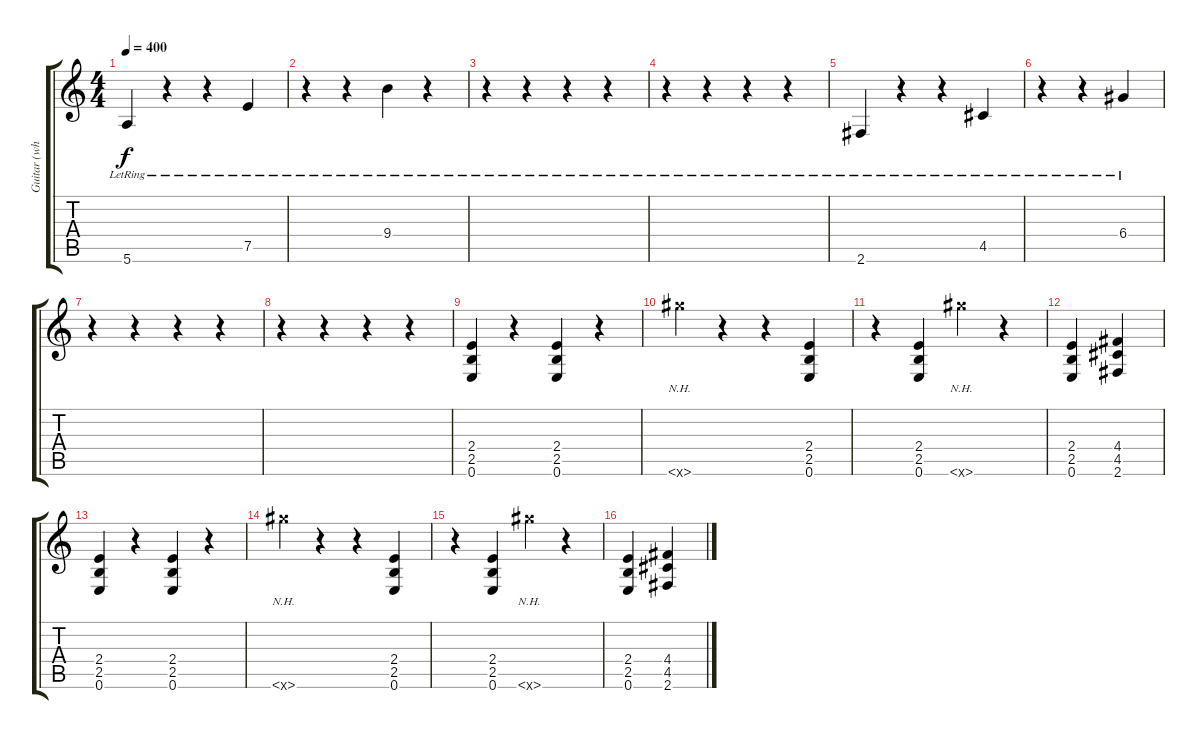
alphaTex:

\track ("Guitar (what you should learn)" "Guitar (wh") {instrument distortionguitar}
\staff {score tabs}
\tuning (E4 B3 G3 D3 A2 E2) {hide}
\ts (4 4)
\tempo 400
\clef g2
\ks c
5.6{lr}.4{dy f} r.4 r.4 7.5{lr}.4 |
r.4 r.4 9.4{lr}.4 r.4 |
r.4 r.4 r.4 r.4 |
r.4 r.4 r.4 r.4 |
2.6{lr}.4 r.4 r.4 4.5{lr}.4 |
r.4 r.4 6.4{lr}.4 |
r.4 r.4 r.4 r.4 |
r.4 r.4 r.4 r.4 |
(2.4 2.5 0.6).4 r.4 (2.4 2.5 0.6).4 r.4 |
4.6{nh x}.4 r.4 r.4 (2.4 2.5 0.6).4 |
r.4 (2.4 2.5 0.6).4 4.6{nh x}.4 r.4 |
(2.4 2.5 0.6).4 (4.4 4.5 2.6).4 |
(2.4 2.5 0.6).4 r.4 (2.4 2.5 0.6).4 r.4 |
4.6{nh x}.4 r.4 r.4 (2.4 2.5 0.6).4 |
r.4 (2.4 2.5 0.6).4 4.6{nh x}.4 r.4 |
(2.4 2.5 0.6).4 (4.4 4.5 2.6).4
